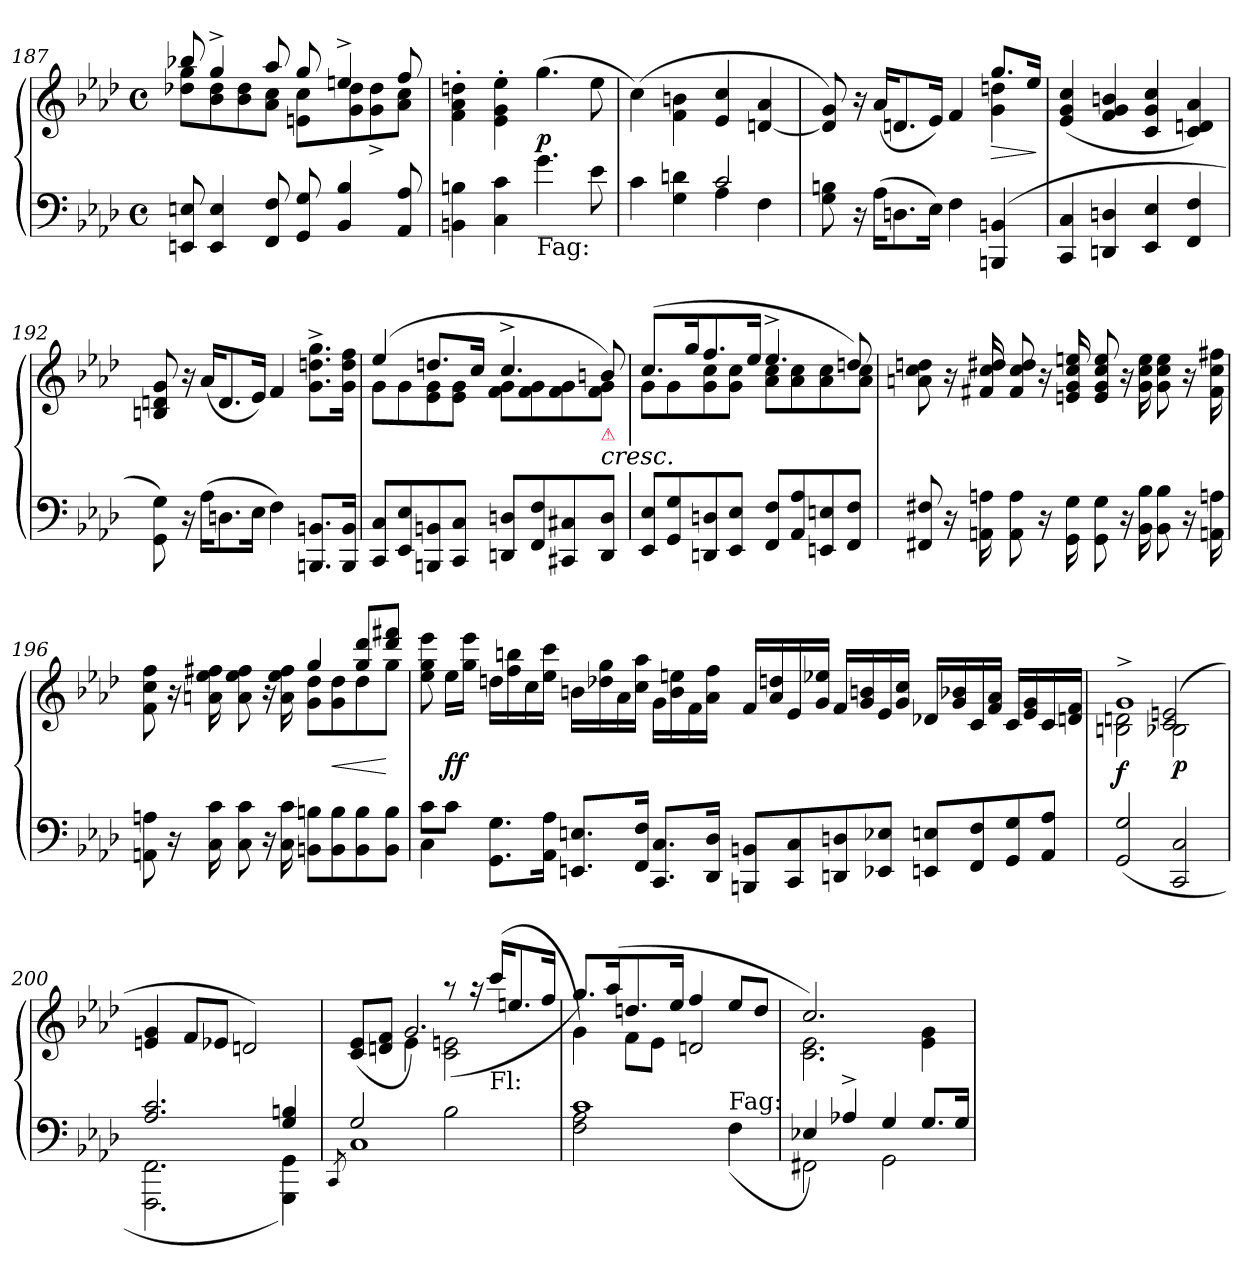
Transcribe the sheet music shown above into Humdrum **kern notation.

**kern	**kern	**dynam
*part1	*part1	*part1
*staff2	*staff1	*staff1/2
*clefF4	*clefG2	*
*k[b-e-a-d-]	*k[b-e-a-d-]	*
*M4/4	*M4/4	*
*met(c)	*met(c)	*
=187	=187	=187
*	*^	*
8EEn! 8En!	8bb-X!	8dd-X!\ 8gg!\L	.
4EE! 4E!	4gg^>!	8b-!\ 8dd-!\	.
.	.	8b-!\ 8dd-!\	.
8FF! 8F!	8aa-!	8a-!\ 8cc!\J	.
8GG! 8G!	8gg!	8en!\ 8cc!\L	.
4BB-!/ 4B-!/	4een^>!	8g!\ 8dd-!\	.
.	.	8g!^>\ 8dd-!^>\	.
8AA-!/ 8A-!/	8ff!	8a-!\ 8cc!\J	.
*	*v	*v	*
=188	=188	=188
4BBn! 4Bn!	4f!'>\ 4a-!'>\ 4ddn!'>\	.
4C! 4c!	4e-!'>\ 4g!'>\ 4ee-!'>\	.
!LO:TX:b:t=Fag&colon;	!	!
4.g!	(>4.gg!	p
8e-!	8ee-!	.
=189	=189	=189
*^	*	*
2ryy	4c!	(>4cc!)	.
.	4G! 4dn!	4f!\ 4bn!\	.
2c!	4A-!	4e-! 4cc!	.
.	4F!	[4dn! 4a-!	.
*v	*v	*	*
=190	=190	=190
*	*^	*
8G! 8Bn!	8dn!] 8g!)	2ryy	.
16r	16r	.	.
(>16A-!\KL	(<16a-!KL	.	.
8.Dn!\	8.d!	.	.
16E-!\Jk)	16e-!Jk)	.	.
4F!	4f!	4ryy	.
(<4BBBn! 4BBn!	8.gg!L	4g! 4ddn!	>
.	16ee-!Jk	.	.
*	*v	*v	*
.	.	]
=191	=191	=191
4CC! 4C!	(>4e-! 4g! 4cc!	.
4DDn! 4Dn!	4f! 4g! 4bn!	.
4EE-! 4E-!	4c! 4g! 4cc!	.
4FF! 4F!	4c! 4dn! 4a-!)	.
=192	=192	=192
8GG!\ 8G!\)	8Bn! 8dn! 8g!	.
16r	16r	.
(>16A-!\KL	(<16a-!KL	.
8.Dn!\	8.d!	.
16E-!\Jk	16e-!Jk)	.
4F!)	4f!	.
8.BBBn! 8.BBn!L	8.g!^<\ 8.ddn!^<\ 8.gg!^<\L	.
16BBB! 16BB!Jk	16g!\ 16dd!\ 16ff!\Jk	.
=193	=193	=193
*	*^	*
8CC! 8C!L	(>4ee-!	8g!\L	.
8EE-! 8E-!	.	8g!\	.
8BBBn! 8BBn!	8.ddn!L	8e-!\ 8g!\	.
8CC! 8C!J	.	8e-!\ 8g!\J	.
.	16cc!Jk	.	.
8DDn! 8Dn!L	4.cc^>!	8f!\ 8g!\L	.
8FF! 8F!	.	8f!\ 8g!\	.
8CC#X! 8C#X!	.	8f!\ 8g!\	.
!	!LO:TX:b:color=crimson:t=⚠	!	!
!	!	!	!LO:HP:b
8DD! 8D!J	8bn!)	8f!\ 8g!\J	<
=194	=194	=194	=194
8EE-! 8E-!L	(>8.cc!L	8g!\L	.
8GG! 8G!	.	8g!\	.
.	16gg!K	.	.
8DDn! 8Dn!	8.ff!	8g!\ 8cc!\	.
8EE-! 8E-!J	.	8g!\ 8cc!\J	.
.	16ee-!Jk	.	.
8FF! 8F!L	4.ee-^>!	8a-!\ 8cc!\L	.
8AA-! 8A-!	.	8a-!\ 8cc!\	.
8EEn! 8En!	.	8a-!\ 8cc!\	.
8FF! 8F!J	8ddn!)	8a-!\ 8cc!\J	.
*	*v	*v	*
=195	=195	=195
8FF#X! 8F#X!	8an! 8cc! 8ddn!	.
16r	16r	.
16AAn! 16An!	16f#X! 16cc! 16dd#X!	.
8AA! 8A!	8f#! 8cc! 8dd#!	.
16r	16r	.
16GG!\ 16G!\	16en! 16g! 16cc! 16een!	.
8GG!\ 8G!\	8e! 8g! 8cc! 8ee!	.
16r	16r	.
16BB-! 16B-!	16g! 16cc! 16ee!	.
8BB-! 8B-!	8g! 8cc! 8ee!	.
16r	16r	.
16AAn! 16An!	16f#! 16cc! 16ff#X!	.
=196	=196	=196
*	*^	*
8AAn! 8An!	2ryy	8f! 8cc! 8ff!	.
16r	.	16r	.
16C! 16c!	.	16an! 16ee-! 16ff#X!	.
8C! 8c!	.	8a! 8ee-! 8ff#!	.
16r	.	16r	.
16C! 16c!	.	16a! 16ee-! 16ff#!	.
8BBn!\ 8Bn!\L	4gg!	8g!\ 8dd-!\L	.
8BB!\ 8B!\	.	8g!\ 8dd-!\	<
8BB!\ 8B!\	8gg! 8ddd-!L	8dd-!\	.
8BB!\ 8B!\J	8ddd-! 8fff#X!J	8gg!\J	[ [
*	*v	*v	*
=197	=197	=197
*^	*	*
8c!\L	4C!	8ee-! 8gg! 8eee-!	.
8c!\J	.	16ee-!\LL	ff
.	.	16gg!\ 16eee-!\JJ	.
4ryy	8.GG!\ 8.G!\L	16ddn!\LL	.
.	.	16ff!\ 16bbn!\	.
.	.	16cc!\	.
.	16AA-!\ 16A-!\Jk	16ee-!\ 16ccc!\JJ	.
8.EEn! 8.En!L	2ryy	16bn!\LL	.
.	.	16dd-X!\ 16gg!\	.
.	.	16a-!\	.
16FF! 16F!Jk	.	16cc!\ 16aa-!\JJ	.
8.CC! 8.C!L	.	16g!\LL	.
.	.	16b!\ 16een!\	.
.	.	16f!\	.
16DD-! 16D-!Jk	.	16a-!\ 16ff!\JJ	.
*v	*v	*	*
=198-	=198-	=198-
8BBBn! 8BBn!L	16f!LL	.
.	16a-! 16ddn!	.
8CC! 8C!	16e-!	.
.	16g! 16ee-X!JJ	.
8DDn! 8Dn!	16f!LL	.
.	16g! 16bn!	.
8EE-X! 8E-X!J	16e-!	.
.	16g! 16cc!JJ	.
8EEn! 8En!L	16d-X!LL	.
.	16g! 16b-X!	.
8FF! 8F!	16c!	.
.	16f! 16a-!JJ	.
8GG! 8G!	16c!LL	.
.	16e-! 16g!	.
8AA-! 8A-!J	16c!	.
.	16dn! 16f!JJ	.
=199	=199	=199
*	*^	*
*	*	*^	*
(<2GG! 2G!	1g^>!	2Bn! 2dn!	2ryy	f
2CC! 2C!	.	2B-X!	(>2c!/ 2en!/	p
*	*v	*v	*v	*
=200	=200	=200
*^	*	*
2.A-! 2.c!	2.FFF! 2.FF!	4en! 4g!	.
.	.	8f!L	.
.	.	8e-X!J	.
.	.	2dn!)	.
4G! 4Bn!	4GGG! 4GG!)	.	.
=201	=201	=201	=201
8qCC!/	.	.	.
*	*	*^	*
*	*	*	*^	*
2G!	1C!	(>8c! 8e-!L	4ryy	2ryy	.
.	.	8dn! 8f!J	.	.	.
.	.	2.g!)	4e-!	.	.
2B-!\	.	.	(>2c! 2en!	8raa	.
.	.	.	.	16raa	.
!	!	!	!	!LO:TX:b:t=Fl&colon;	!
.	.	.	.	(>16ccc!KL	.
.	.	.	.	8.een!	.
.	.	.	.	16ff!Jk	.
*	*	*	*v	*v	*
=202	=202	=202	=202	=202
1c!	2F! 2A-!	8.gg!L)	4g!)	.
.	.	(>16aa-!K	.	.
.	.	8.ddn!	8f!L	.
.	.	.	8e-!J	.
.	.	16ee-!Jk	.	.
.	4ryy	4ff!	2dn!/	.
!	!LO:TX:a:t=Fag&colon;	!	!	!
.	(<4F!	8ee-!L	.	.
.	.	8dd!J	.	.
=203	=203	=203	=203	=203
4E-X!)	2FF#X!	2.cc!)	2.c! 2.e-!	.
4A-X^>!	.	.	.	.
4G!	2GG!	.	.	.
8.G!L	.	4ryy	4e-!\ 4g!\	.
16G!Jk	.	.	.	.
*v	*v	*	*	*
*	*v	*v	*
=	=	=
*-	*-	*-
